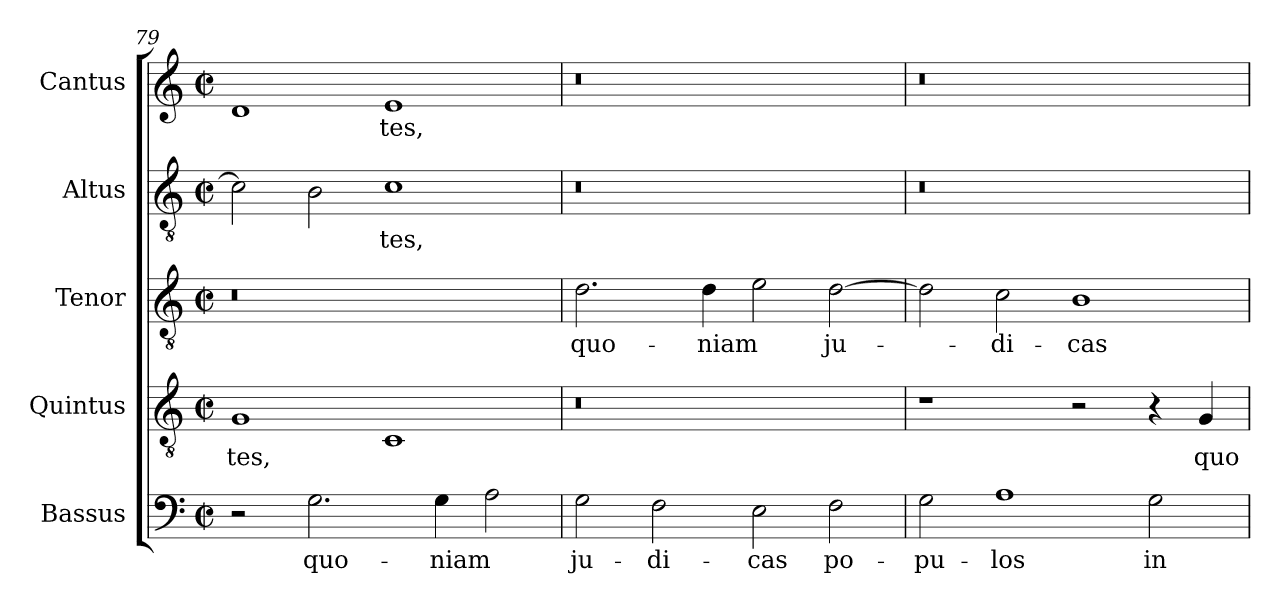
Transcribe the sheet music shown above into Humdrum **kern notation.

**kern	**text	**kern	**text	**kern	**text	**kern	**text	**kern	**text
*part5	*part5	*part4	*part4	*part3	*part3	*part2	*part2	*part1	*part1
*staff5	*staff5	*staff4	*staff4	*staff3	*staff3	*staff2	*staff2	*staff1	*staff1
*I"Bassus	*	*I"Quintus	*	*I"Tenor	*	*I"Altus	*	*I"Cantus	*
*clefF4	*	*clefGv2	*	*clefGv2	*	*clefGv2	*	*clefG2	*
*M2/2	*	*M2/2	*	*M2/2	*	*M2/2	*	*M2/2	*
*met(c|)	*	*met(c|)	*	*met(c|)	*	*met(c|)	*	*met(c|)	*
=79	=79	=79	=79	=79	=79	=79	=79	=79	=79
!	!	!	!LO:LY:b:cj	!	!	!	!	!	!
2r	.	1G	tes,	0r	.	2c\]	.	1d	.
!	!LO:LY:b:cj	!	!	!	!	!	!	!	!
2.G\	quo-	.	.	.	.	2B\	.	.	.
!	!	!	!	!	!	!	!LO:LY:b:cj	!	!LO:LY:b:cj
.	.	1C	.	.	.	1c	-tes,	1e	-tes,
!	!LO:LY:b	!	!	!	!	!	!	!	!
4G\	-niam	.	.	.	.	.	.	.	.
2A\	.	.	.	.	.	.	.	.	.
=80	=80	=80	=80	=80	=80	=80	=80	=80	=80
!	!LO:LY:b:cj	!	!	!	!LO:LY:b:cj	!	!	!	!
2G\	ju-	0r	.	2.d\	quo-	0r	.	0r	.
!	!LO:LY:b:cj	!	!	!	!	!	!	!	!
2F\	-di-	.	.	.	.	.	.	.	.
!	!	!	!	!	!LO:LY:b	!	!	!	!
.	.	.	.	4d\	-niam	.	.	.	.
!	!LO:LY:b:cj	!	!	!	!	!	!	!	!
2E\	-cas	.	.	2e\	.	.	.	.	.
!	!LO:LY:b:cj	!	!	!	!LO:LY:b:cj	!	!	!	!
2F\	po-	.	.	[>2d\	ju-	.	.	.	.
=81	=81	=81	=81	=81	=81	=81	=81	=81	=81
!	!LO:LY:b:cj	!	!	!	!	!	!	!	!
2G\	-pu-	1r	.	2d\]	.	0r	.	0r	.
!	!LO:LY:b:cj	!	!	!	!LO:LY:b:cj	!	!	!	!
1A	-los	.	.	2c\	-di-	.	.	.	.
!	!	!	!	!	!LO:LY:b:cj	!	!	!	!
.	.	2r	.	1B	-cas	.	.	.	.
!	!LO:LY:b:cj	!	!	!	!	!	!	!	!
2G\	in	4r	.	.	.	.	.	.	.
!	!	!	!LO:LY:b	!	!	!	!	!	!
.	.	4G/	quo	.	.	.	.	.	.
=	=	=	=	=	=	=	=	=	=
*-	*-	*-	*-	*-	*-	*-	*-	*-	*-
